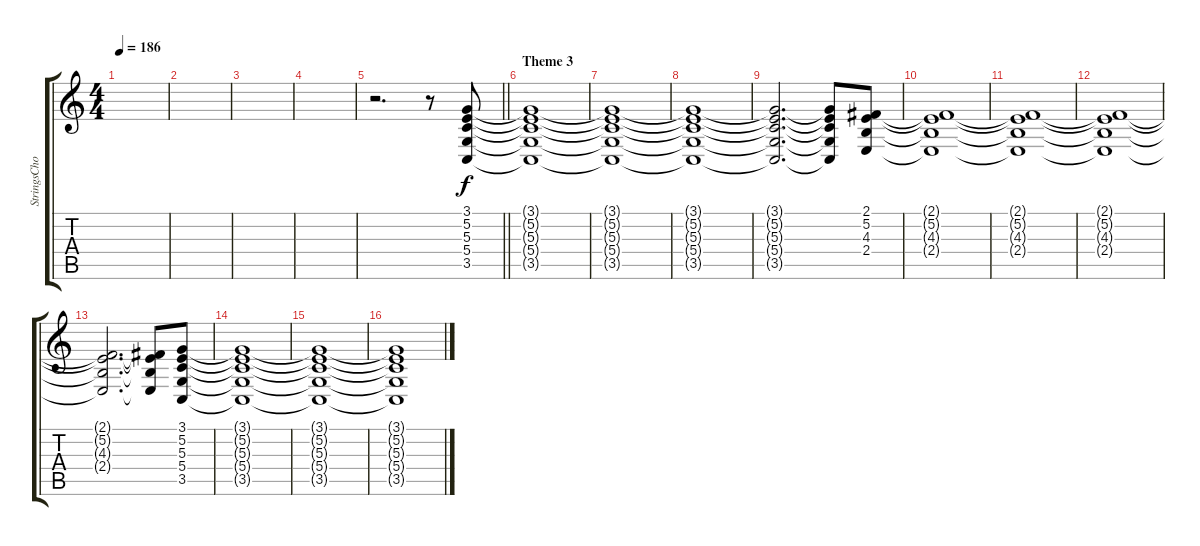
\track ("StringsChords" "StringsCho") {instrument stringensemble1}
\staff {score tabs}
\tuning (E4 B3 G3 D3 A2 E2) {hide}
\ts (4 4)
\tempo 186
\clef g2
\ks c
|
|
|
|
\barLineRight lightlight
r.2{d} r.8 (3.1 5.2 5.3 5.4 3.5).8 |
\section ("" "Theme 3")
(3.1{t} 5.2{t} 5.3{t} 5.4{t} 3.5{t}).1 |
(3.1{t} 5.2{t} 5.3{t} 5.4{t} 3.5{t}).1 |
(3.1{t} 5.2{t} 5.3{t} 5.4{t} 3.5{t}).1 |
(3.1{t} 5.2{t} 5.3{t} 5.4{t} 3.5{t}).2{d} (3.1{t} 5.2{t} 5.3{t} 5.4{t} 3.5{t}).8 (2.1 5.2 4.3 2.4).8 |
(2.1{t} 5.2{t} 4.3{t} 2.4{t}).1 |
(2.1{t} 5.2{t} 4.3{t} 2.4{t}).1 |
(2.1{t} 5.2{t} 4.3{t} 2.4{t}).1 |
(2.1{t} 5.2{t} 4.3{t} 2.4{t}).2{d} (2.1{t} 5.2{t} 4.3{t} 2.4{t}).8 (3.1 5.2 5.3 5.4 3.5).8 |
(3.1{t} 5.2{t} 5.3{t} 5.4{t} 3.5{t}).1 |
(3.1{t} 5.2{t} 5.3{t} 5.4{t} 3.5{t}).1 |
(3.1{t} 5.2{t} 5.3{t} 5.4{t} 3.5{t}).1
